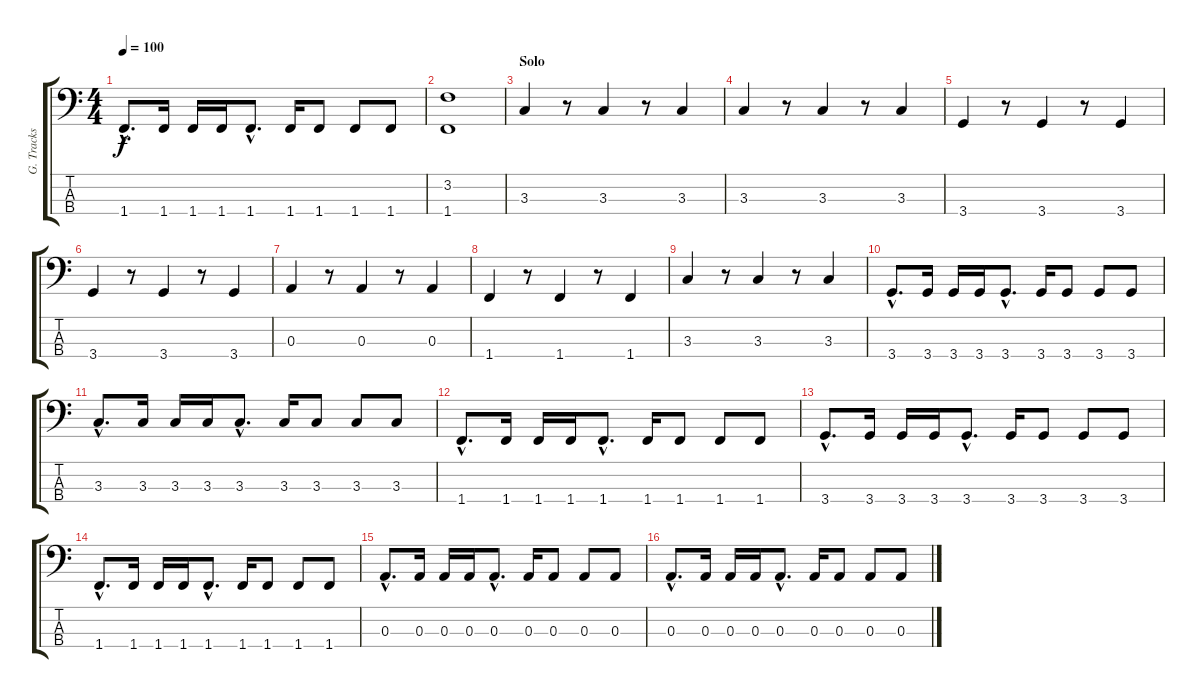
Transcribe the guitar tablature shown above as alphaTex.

\track ("G. Tracks" "G. Tracks") {instrument electricbassfinger}
\staff {score tabs}
\tuning (G2 D2 A1 E1) {hide}
\ts (4 4)
\tempo 100
\clef f4
\ks c
1.4{hac}.8{d dy f} 1.4.16 1.4.16 1.4.16 1.4{hac}.8{d} 1.4.16 1.4.8 1.4.8 1.4.8 |
(3.2 1.4).1 |
\section ("" "Solo")
3.3.4 r.8 3.3.4 r.8 3.3.4 |
3.3.4 r.8 3.3.4 r.8 3.3.4 |
3.4.4 r.8 3.4.4 r.8 3.4.4 |
3.4.4 r.8 3.4.4 r.8 3.4.4 |
0.3.4 r.8 0.3.4 r.8 0.3.4 |
1.4.4 r.8 1.4.4 r.8 1.4.4 |
3.3.4 r.8 3.3.4 r.8 3.3.4 |
3.4{hac}.8{d} 3.4.16 3.4.16 3.4.16 3.4{hac}.8{d} 3.4.16 3.4.8 3.4.8 3.4.8 |
3.3{hac}.8{d} 3.3.16 3.3.16 3.3.16 3.3{hac}.8{d} 3.3.16 3.3.8 3.3.8 3.3.8 |
1.4{hac}.8{d} 1.4.16 1.4.16 1.4.16 1.4{hac}.8{d} 1.4.16 1.4.8 1.4.8 1.4.8 |
3.4{hac}.8{d} 3.4.16 3.4.16 3.4.16 3.4{hac}.8{d} 3.4.16 3.4.8 3.4.8 3.4.8 |
1.4{hac}.8{d} 1.4.16 1.4.16 1.4.16 1.4{hac}.8{d} 1.4.16 1.4.8 1.4.8 1.4.8 |
0.3{hac}.8{d} 0.3.16 0.3.16 0.3.16 0.3{hac}.8{d} 0.3.16 0.3.8 0.3.8 0.3.8 |
0.3{hac}.8{d} 0.3.16 0.3.16 0.3.16 0.3{hac}.8{d} 0.3.16 0.3.8 0.3.8 0.3.8
